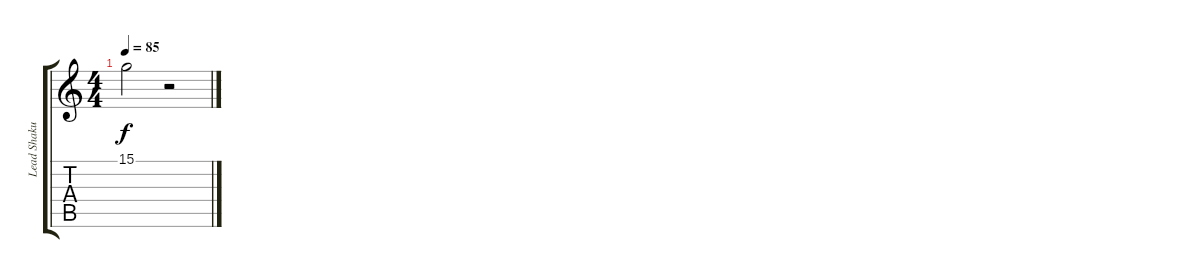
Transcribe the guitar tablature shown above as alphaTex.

\track ("Lead Shakuhachi" "Lead Shaku") {instrument shakuhachi}
\staff {score tabs}
\tuning (E4 B3 G3 D3 A2 E2) {hide}
\ts (4 4)
\tempo 85
\clef g2
\ks c
15.1{t}.2{dy f} r.2
